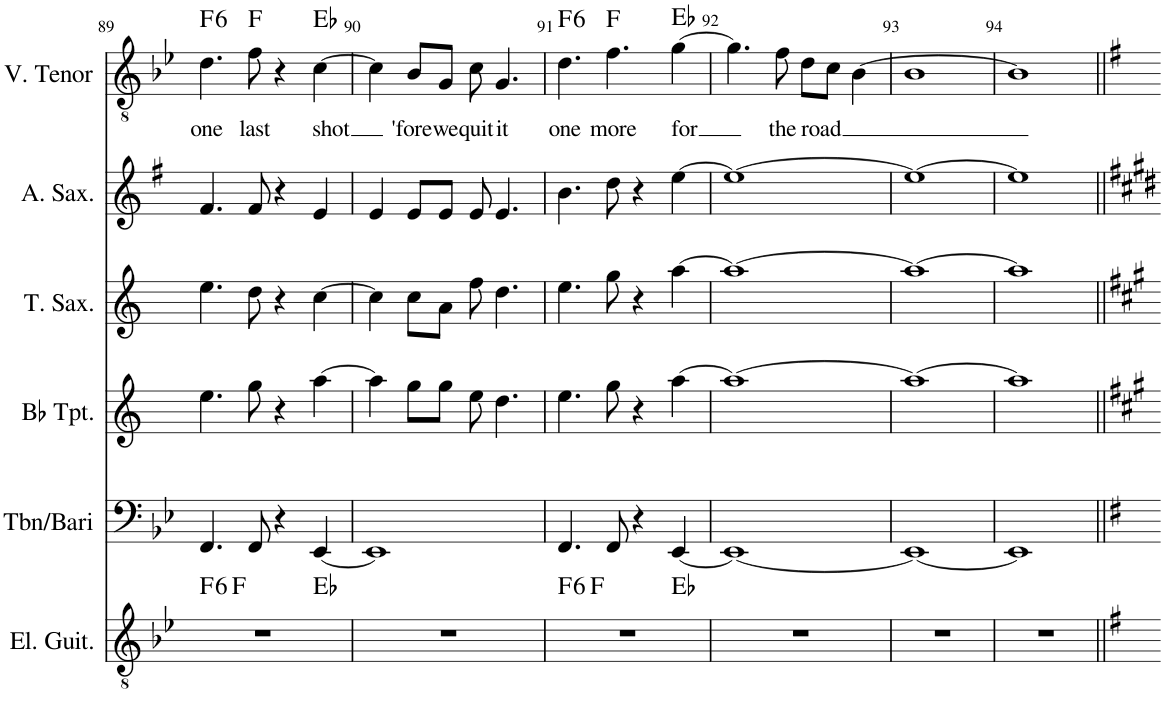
**kern	**harte	**kern	**kern	**kern	**kern	**kern	**text	**harte
*part6	*part6	*part5	*part4	*part3	*part2	*part1	*part1	*part1
*staff6	*	*staff5	*staff4	*staff3	*staff2	*staff1	*staff1	*
*I"Electric Guitar	*	*I"Tbn/Bari	*I"Bb Trumpet	*I"Tenor Saxophone	*I"Alto Saxophone	*I"V. Tenor	*	*
*I'El. Guit.	*	*I'Tbn/Bari	*I'Bb Tpt.	*I'T. Sax.	*I'A. Sax.	*I'V. Tenor	*	*
!!LO:PB:g=z
*clefGv2	*	*clefF4	*clefG2	*clefG2	*clefG2	*clefGv2	*	*
*	*	*	*Trd1c2	*Trd8c14	*Trd5c9	*	*	*
*k[b-e-]	*	*k[b-e-]	*k[]	*k[]	*k[f#]	*k[b-e-]	*	*
*M4/4	*	*M4/4	*M4/4	*M4/4	*M4/4	*M4/4	*	*
=89	=89	=89	=89	=89	=89	=89	=89	=89
!	!LO:H:kt=6	!	!	!	!	!	!LO:LY:b	!LO:H:kt=6
*^	*	*	*	*	*	*	*	*
*	*^	*	*	*	*	*	*	*	*
1r	4ryy	2.ryy	F:maj6	4.FF/	4.ee\	4.ee\	4.f#/	4.d\	one	F:maj6
.	2.ryy	.	F:maj	.	.	.	.	.	.	.
!	!	!	!	!	!	!	!	!	!LO:LY:b	!
.	.	.	.	8FF/	8gg\	8dd\	8f#/	8f\	last	F:maj
.	.	.	.	4r	4r	4r	4r	4r	.	.
!	!	!	!	!	!	!	!	!	!LO:LY:b	!
.	.	4ryy	Eb:maj	[4EE-/	[4aa\	[4cc\	4e/	[4c\	shot	Eb:maj
*v	*v	*v	*	*	*	*	*	*	*	*
=90	=90	=90	=90	=90	=90	=90	=90	=90
1r	.	1EE-]	4aa\]	4cc\]	4e/	4c\]	.	.
!	!	!	!	!	!	!	!LO:LY:b	!
.	.	.	8gg\L	8cc\L	8e/L	8B-/L	'fore	.
!	!	!	!	!	!	!	!LO:LY:b	!
.	.	.	8gg\J	8a\J	8e/J	8G/J	we	.
!	!	!	!	!	!	!	!LO:LY:b	!
.	.	.	8ee\	8ee\	8e/	8c\	quit	.
!	!	!	!	!	!	!	!LO:LY:b	!
.	.	.	4.dd\	4.dd\	4.e/	4.G/	it	.
=91	=91	=91	=91	=91	=91	=91	=91	=91
!	!LO:H:kt=6	!	!	!	!	!	!LO:LY:b	!LO:H:kt=6
*^	*	*	*	*	*	*	*	*
*	*^	*	*	*	*	*	*	*	*
1r	4ryy	2.ryy	F:maj6	4.FF/	4.ee\	4.ee\	4.b\	4.d\	one	F:maj6
.	2.ryy	.	F:maj	.	.	.	.	.	.	.
!	!	!	!	!	!	!	!	!	!LO:LY:b	!
.	.	.	.	8FF/	8gg\	8gg\	8dd\	4.f\	more	F:maj
.	.	.	.	4r	4r	4r	4r	.	.	.
!	!	!	!	!	!	!	!	!	!LO:LY:b	!
.	.	4ryy	Eb:maj	[4EE-/	[4aa\	[4aa\	[4ee\	[4g\	for	Eb:maj
*v	*v	*v	*	*	*	*	*	*	*	*
=92	=92	=92	=92	=92	=92	=92	=92	=92
1r	.	1EE-_	1aa_	1aa_	1ee_	4.g\]	.	.
!	!	!	!	!	!	!	!LO:LY:b	!
.	.	.	.	.	.	8f\	the	.
!	!	!	!	!	!	!	!LO:LY:b	!
.	.	.	.	.	.	8d\L	road	.
.	.	.	.	.	.	8c\J	.	.
.	.	.	.	.	.	[4B-\	.	.
=93	=93	=93	=93	=93	=93	=93	=93	=93
1r	.	1EE-_	1aa_	1aa_	1ee_	1B-	.	.
=94	=94	=94	=94	=94	=94	=94	=94	=94
1r	.	1EE-]	1aa]	1aa]	1ee]	1B-]	.	.
=||	=||	=||	=||	=||	=||	=||	=||	=||
*-	*-	*-	*-	*-	*-	*-	*-	*-
